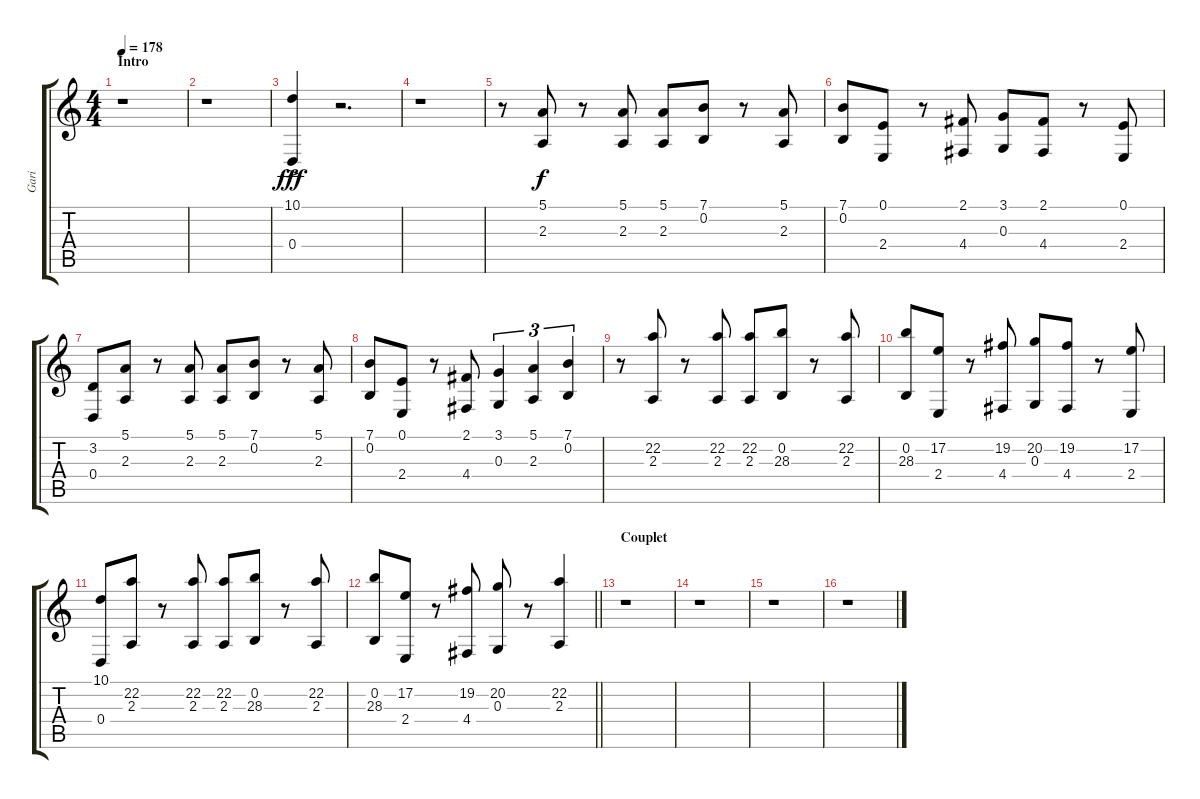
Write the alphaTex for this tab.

\track ("Gari" "Gari") {instrument trombone}
\staff {score tabs}
\tuning (E4 B3 G3 D3 A2 E2) {hide}
\ts (4 4)
\section ("" "Intro")
\tempo 178
\clef g2
\ks c
r.1{dy fff instrument trombone} |
r.1 |
(10.1{ac} 0.4{ac}).4 r.2{d} |
r.1 |
r.8 (5.1 2.3).8{dy f} r.8 (5.1 2.3).8 (5.1 2.3).8 (7.1 0.2).8 r.8 (5.1 2.3).8 |
(7.1 0.2).8 (0.1 2.4).8 r.8 (2.1 4.4).8 (3.1 0.3).8 (2.1 4.4).8 r.8 (0.1 2.4).8 |
(3.2 0.4).8 (5.1 2.3).8 r.8 (5.1 2.3).8 (5.1 2.3).8 (7.1 0.2).8 r.8 (5.1 2.3).8 |
(7.1 0.2).8 (0.1 2.4).8 r.8 (2.1 4.4).8 (3.1 0.3).4{tu (3 2)} (5.1 2.3).4{tu (3 2)} (7.1 0.2).4{tu (3 2)} |
r.8 (22.2 2.3).8 r.8 (22.2 2.3).8 (22.2 2.3).8 (0.2 28.3).8 r.8 (22.2 2.3).8 |
(0.2 28.3).8 (17.2 2.4).8 r.8 (19.2 4.4).8 (20.2 0.3).8 (19.2 4.4).8 r.8 (17.2 2.4).8 |
(10.1 0.4).8 (22.2 2.3).8 r.8 (22.2 2.3).8 (22.2 2.3).8 (0.2 28.3).8 r.8 (22.2 2.3).8 |
\barLineRight lightlight
(0.2 28.3).8 (17.2 2.4).8 r.8 (19.2 4.4).8 (20.2 0.3).8 r.8 (22.2 2.3).4 |
\section ("" "Couplet")
r.1 |
r.1 |
r.1 |
r.1
